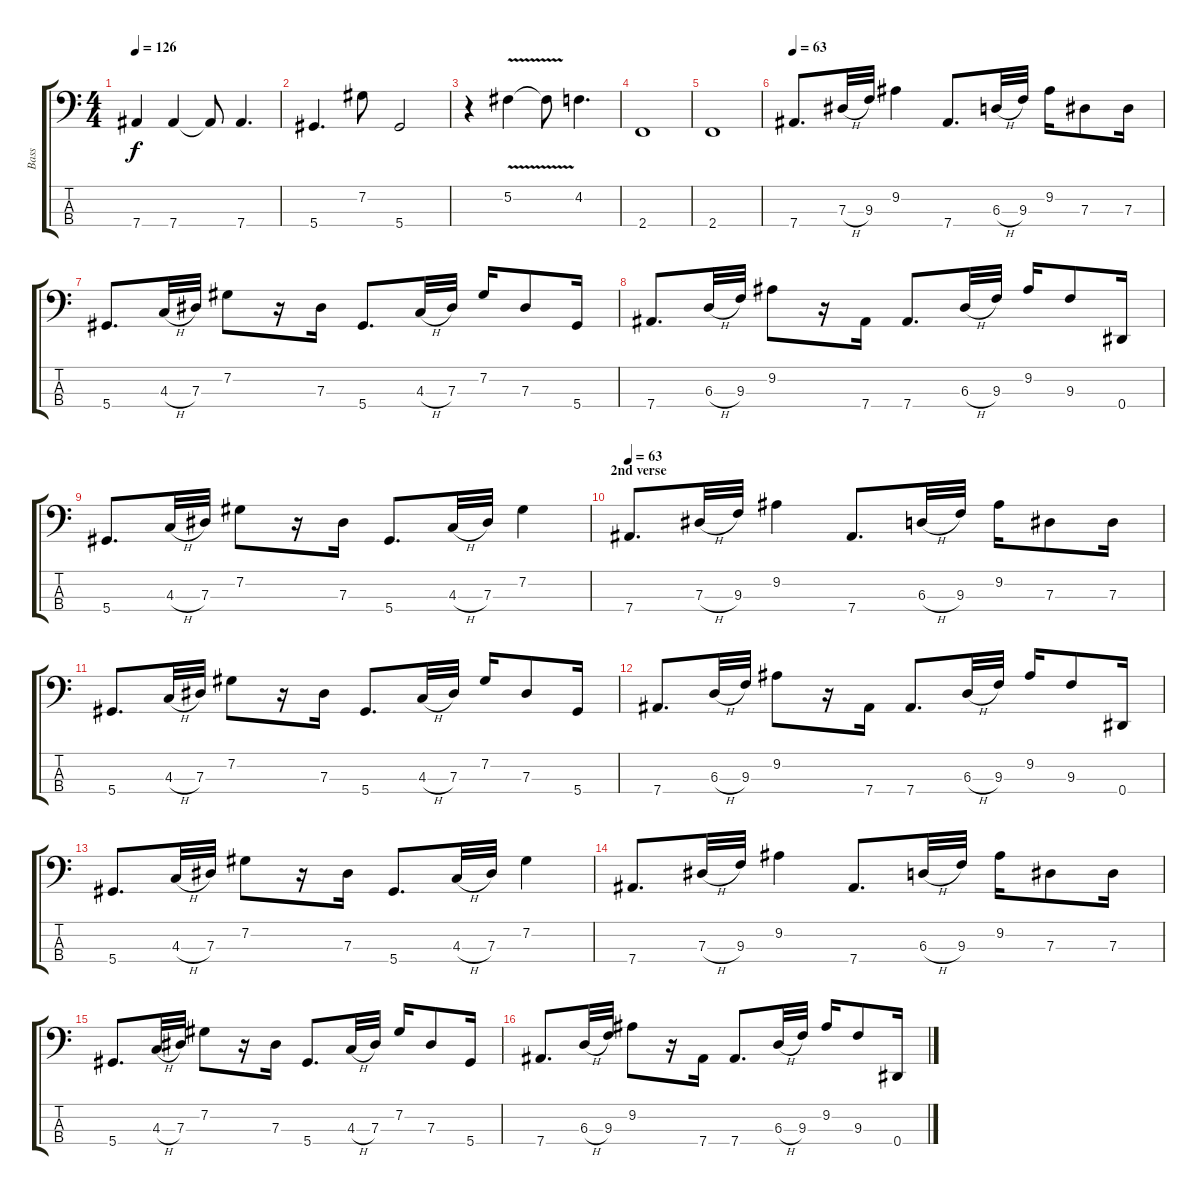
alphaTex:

\track ("Bass" "Bass") {instrument electricbassfinger}
\staff {score tabs}
\tuning (Gb2 Db2 Ab1 Eb1) {hide}
\ts (4 4)
\tempo 126
\clef f4
\ks c
7.4.4{dy f} 7.4.4 7.4{t}.8 7.4.4{d} |
5.4.4{d} 7.2.8 5.4.2 |
r.4 5.2{v}.4 5.2{t}.8 4.2.4{d} |
2.4.1 |
2.4.1 |
\tempo 63
7.4.8{d} 7.3{h}.32 9.3.32 9.2.4 7.4.8{d} 6.3{h}.32 9.3.32 9.2.16 7.3.8 7.3.16 |
5.4.8{d} 4.3{h}.32 7.3.32 7.2.8 r.16 7.3.16 5.4.8{d} 4.3{h}.32 7.3.32 7.2.16 7.3.8 5.4.16 |
7.4.8{d} 6.3{h}.32 9.3.32 9.2.8 r.16 7.4.16 7.4.8{d} 6.3{h}.32 9.3.32 9.2.16 9.3.8 0.4.16 |
5.4.8{d} 4.3{h}.32 7.3.32 7.2.8 r.16 7.3.16 5.4.8{d} 4.3{h}.32 7.3.32 7.2.4 |
\section ("" "2nd verse")
\tempo 63
7.4.8{d} 7.3{h}.32 9.3.32 9.2.4 7.4.8{d} 6.3{h}.32 9.3.32 9.2.16 7.3.8 7.3.16 |
5.4.8{d} 4.3{h}.32 7.3.32 7.2.8 r.16 7.3.16 5.4.8{d} 4.3{h}.32 7.3.32 7.2.16 7.3.8 5.4.16 |
7.4.8{d} 6.3{h}.32 9.3.32 9.2.8 r.16 7.4.16 7.4.8{d} 6.3{h}.32 9.3.32 9.2.16 9.3.8 0.4.16 |
5.4.8{d} 4.3{h}.32 7.3.32 7.2.8 r.16 7.3.16 5.4.8{d} 4.3{h}.32 7.3.32 7.2.4 |
7.4.8{d} 7.3{h}.32 9.3.32 9.2.4 7.4.8{d} 6.3{h}.32 9.3.32 9.2.16 7.3.8 7.3.16 |
5.4.8{d} 4.3{h}.32 7.3.32 7.2.8 r.16 7.3.16 5.4.8{d} 4.3{h}.32 7.3.32 7.2.16 7.3.8 5.4.16 |
7.4.8{d} 6.3{h}.32 9.3.32 9.2.8 r.16 7.4.16 7.4.8{d} 6.3{h}.32 9.3.32 9.2.16 9.3.8 0.4.16
